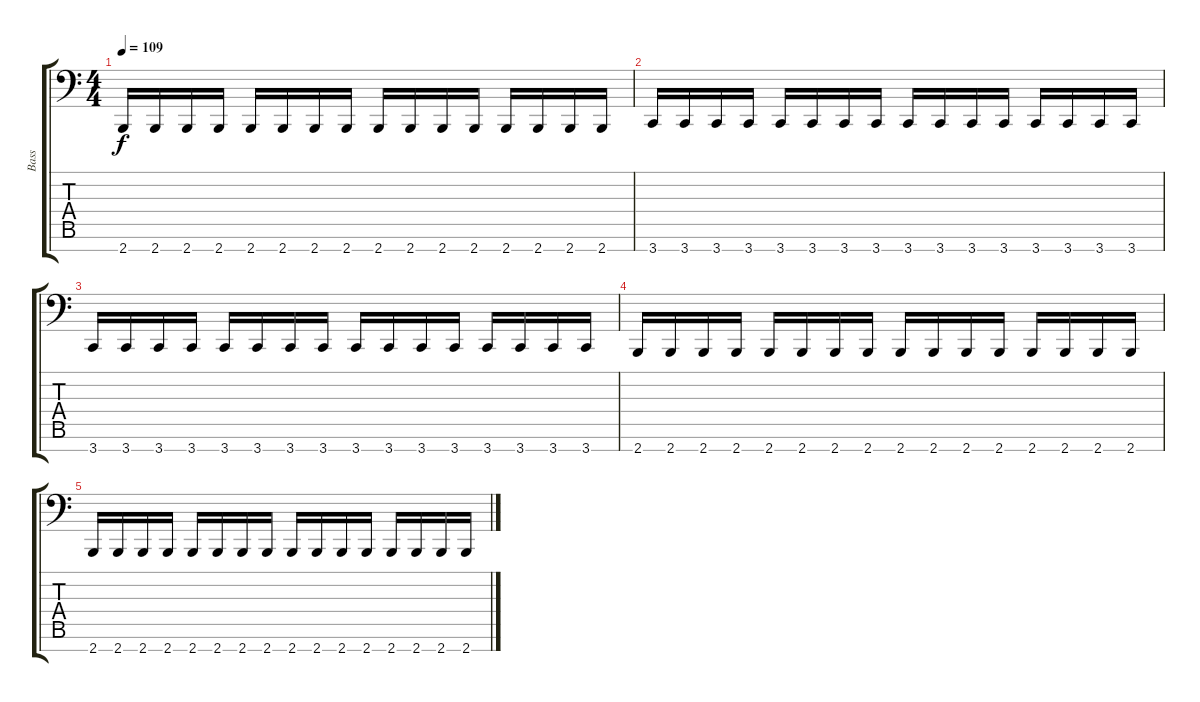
\track ("Bass" "Bass") {instrument electricbasspick}
\staff {score tabs}
\tuning (E3 B2 G2 D2 A1 E1 A0) {hide}
\ts (4 4)
\tempo 109
\clef f4
\ks c
2.7.16{dy f} 2.7.16 2.7.16 2.7.16 2.7.16 2.7.16 2.7.16 2.7.16 2.7.16 2.7.16 2.7.16 2.7.16 2.7.16 2.7.16 2.7.16 2.7.16 |
3.7.16 3.7.16 3.7.16 3.7.16 3.7.16 3.7.16 3.7.16 3.7.16 3.7.16 3.7.16 3.7.16 3.7.16 3.7.16 3.7.16 3.7.16 3.7.16 |
3.7.16 3.7.16 3.7.16 3.7.16 3.7.16 3.7.16 3.7.16 3.7.16 3.7.16 3.7.16 3.7.16 3.7.16 3.7.16 3.7.16 3.7.16 3.7.16 |
2.7.16 2.7.16 2.7.16 2.7.16 2.7.16 2.7.16 2.7.16 2.7.16 2.7.16 2.7.16 2.7.16 2.7.16 2.7.16 2.7.16 2.7.16 2.7.16 |
2.7.16 2.7.16 2.7.16 2.7.16 2.7.16 2.7.16 2.7.16 2.7.16 2.7.16 2.7.16 2.7.16 2.7.16 2.7.16 2.7.16 2.7.16 2.7.16
